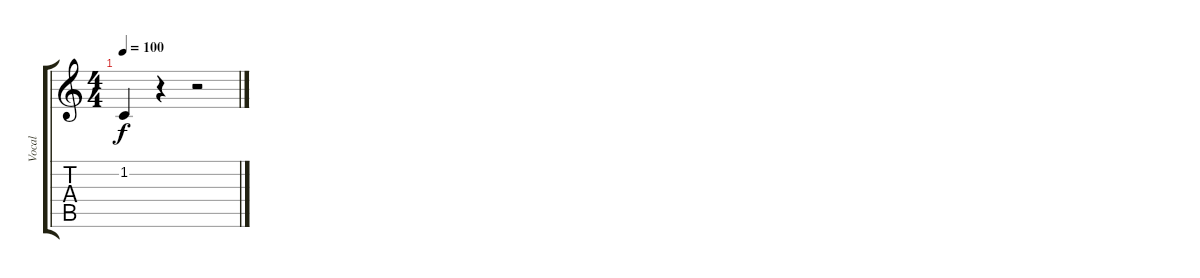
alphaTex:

\track ("Vocal" "Vocal") {instrument flute}
\staff {score tabs}
\tuning (E4 B3 G3 D3 A2 E2) {hide}
\ts (4 4)
\tempo 100
\clef g2
\ks c
1.2{t}.4{dy f} r.4 r.2
